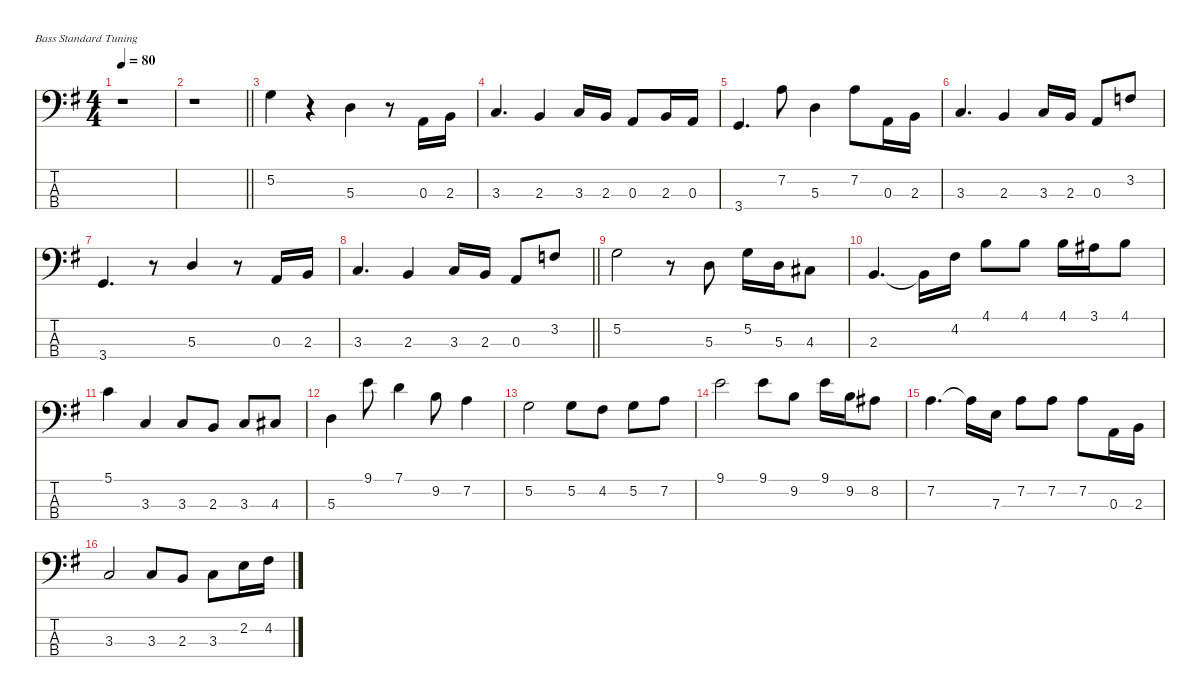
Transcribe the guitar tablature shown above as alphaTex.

\defaultSystemsLayout 4
\hideDynamics
\bracketExtendMode nobrackets
\singleTrackTrackNamePolicy hidden
\multiTrackTrackNamePolicy hidden
\firstSystemTrackNameMode fullname
\firstSystemTrackNameOrientation horizontal
\otherSystemsTrackNameOrientation horizontal
\track ("Track 3" "el.bs.") {instrument electricbassfinger}
\staff {score tabs}
\tuning (G2 D2 A1 E1)
\ts (4 4)
\beaming (8 2 2 2 2)
\tempo 80
\clef f4
\ks g
r.1{dy f instrument electricbassfinger beam Down} |
\barLineRight lightlight
r.1{beam Down} |
5.2{acc forcenatural}.4{beam Down} r.4{beam Down} 5.3{acc forcenatural}.4{beam Down} r.8{beam Down} 0.3{acc forcenatural}.16{beam Up} 2.3{acc forcenatural}.16{beam Up} |
3.3{acc forcenatural}.4{d beam Up} 2.3{acc forcenatural}.4{beam Up} 3.3{acc forcenatural}.16{beam Up} 2.3{acc forcenatural}.16{beam Up} 0.3{acc forcenatural}.8{beam Up} 2.3{acc forcenatural}.16{beam Up} 0.3{acc forcenatural}.16{beam Up} |
3.4{acc forcenatural}.4{d beam Up} 7.2{acc forcenatural}.8{beam Down} 5.3{acc forcenatural}.4{beam Down} 7.2{acc forcenatural}.8{beam Down} 0.3{acc forcenatural}.16{beam Down} 2.3{acc forcenatural}.16{beam Down} |
3.3{acc forcenatural}.4{d beam Up} 2.3{acc forcenatural}.4{beam Up} 3.3{acc forcenatural}.16{beam Up} 2.3{acc forcenatural}.16{beam Up} 0.3{acc forcenatural}.8{beam Up} 3.2{acc forcenatural}.8{beam Up} |
3.4{acc forcenatural}.4{d beam Up} r.8{beam Up} 5.3{acc forcenatural}.4{beam Up} r.8{beam Up} 0.3{acc forcenatural}.16{beam Up} 2.3{acc forcenatural}.16{beam Up} |
\barLineRight lightlight
3.3{acc forcenatural}.4{d beam Up} 2.3{acc forcenatural}.4{beam Up} 3.3{acc forcenatural}.16{beam Up} 2.3{acc forcenatural}.16{beam Up} 0.3{acc forcenatural}.8{beam Up} 3.2{acc forcenatural}.8{beam Up} |
5.2{acc forcenatural}.2{beam Down} r.8{beam Down} 5.3{acc forcenatural}.8{beam Down} 5.2{acc forcenatural}.16{beam Down} 5.3{acc forcenatural}.16{beam Down} 4.3{acc #}.8{beam Down} |
2.3{acc forcenatural}.4{d beam Up} 2.3{t acc forcenatural}.16{beam Down} 4.2{acc #}.16{beam Down} 4.1{acc forcenatural}.8{beam Down} 4.1{acc forcenatural}.8{beam Down} 4.1{acc forcenatural}.16{beam Down} 3.1{acc #}.16{beam Down} 4.1{acc forcenatural}.8{beam Down} |
5.1{acc forcenatural}.4{beam Down} 3.3{acc forcenatural}.4{beam Up} 3.3{acc forcenatural}.8{beam Up} 2.3{acc forcenatural}.8{beam Up} 3.3{acc forcenatural}.8{beam Up} 4.3{acc #}.8{beam Up} |
5.3{acc forcenatural}.4{beam Down} 9.1{acc forcenatural}.8{beam Down} 7.1{acc forcenatural}.4{beam Down} 9.2{acc forcenatural}.8{beam Down} 7.2{acc forcenatural}.4{beam Down} |
5.2{acc forcenatural}.2{beam Down} 5.2{acc forcenatural}.8{beam Down} 4.2{acc #}.8{beam Down} 5.2{acc forcenatural}.8{beam Down} 7.2{acc forcenatural}.8{beam Down} |
9.1{acc forcenatural}.2{beam Down} 9.1{acc forcenatural}.8{beam Down} 9.2{acc forcenatural}.8{beam Down} 9.1{acc forcenatural}.16{beam Down} 9.2{acc forcenatural}.16{beam Down} 8.2{acc #}.8{beam Down} |
7.2{acc forcenatural}.4{d beam Down} 7.2{t acc forcenatural}.16{beam Down} 7.3{acc forcenatural}.16{beam Down} 7.2{acc forcenatural}.8{beam Down} 7.2{acc forcenatural}.8{beam Down} 7.2{acc forcenatural}.8{beam Down} 0.3{acc forcenatural}.16{beam Down} 2.3{acc forcenatural}.16{beam Down} |
3.3{acc forcenatural}.2{beam Up} 3.3{acc forcenatural}.8{beam Up} 2.3{acc forcenatural}.8{beam Up} 3.3{acc forcenatural}.8{beam Down} 2.2{acc forcenatural}.16{beam Down} 4.2{acc #}.16{beam Down}
